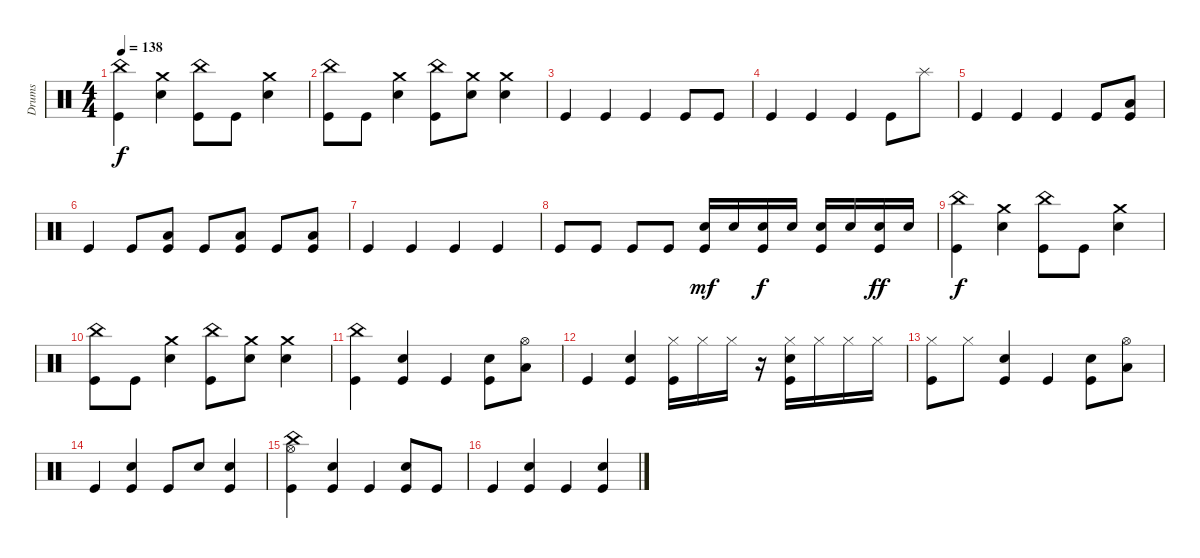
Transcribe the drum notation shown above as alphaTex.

\track ("Drums" "Drums") {instrument percussion}
\staff {score}
\articulation defaults
\ts (4 4)
\tempo 138
\clef neutral
\ks c
("China (hit)" "Kick (hit)").4{dy f} ("Crash medium (hit)" "Snare (hit) 2").4 ("China (hit)" "Kick (hit)").8 "Kick (hit)".8 ("Crash medium (hit)" "Snare (hit) 2").4 |
("China (hit)" "Kick (hit)").8 "Kick (hit)".8 ("Crash medium (hit)" "Snare (hit) 2").4 ("China (hit)" "Kick (hit)").8 ("Crash medium (hit)" "Snare (hit) 2").8 ("Crash medium (hit)" "Snare (hit) 2").4 |
"Kick (hit)".4 "Kick (hit)".4 "Kick (hit)".4 "Kick (hit)".8 "Kick (hit)".8 |
"Kick (hit)".4 "Kick (hit)".4 "Kick (hit)".4 "Kick (hit)".8 "Splash (hit)".8 |
"Kick (hit)".4 "Kick (hit)".4 "Kick (hit)".4 "Kick (hit)".8 ("Low Tom (hit)" "Kick (hit)").8 |
"Kick (hit)".4 "Kick (hit)".8 ("Low Tom (hit)" "Kick (hit)").8 "Kick (hit)".8 ("Low Tom (hit)" "Kick (hit)").8 "Kick (hit)".8 ("Low Tom (hit)" "Kick (hit)").8 |
"Kick (hit)".4 "Kick (hit)".4 "Kick (hit)".4 "Kick (hit)".4 |
"Kick (hit)".8 "Kick (hit)".8 "Kick (hit)".8 "Kick (hit)".8 ("Snare (hit) 2" "Kick (hit)").16{dy mf} "Snare (hit) 2".16 ("Snare (hit) 2" "Kick (hit)").16{dy f} "Snare (hit) 2".16 ("Snare (hit) 2" "Kick (hit)").16 "Snare (hit) 2".16 ("Snare (hit) 2" "Kick (hit)").16{dy ff} "Snare (hit) 2".16 |
("China (hit)" "Kick (hit)").4{dy f} ("Crash medium (hit)" "Snare (hit) 2").4 ("China (hit)" "Kick (hit)").8 "Kick (hit)".8 ("Crash medium (hit)" "Snare (hit) 2").4 |
("China (hit)" "Kick (hit)").8 "Kick (hit)".8 ("Crash medium (hit)" "Snare (hit) 2").4 ("China (hit)" "Kick (hit)").8 ("Crash medium (hit)" "Snare (hit) 2").8 ("Crash medium (hit)" "Snare (hit) 2").4 |
("China (hit)" "Kick (hit)").4 ("Snare (hit) 2" "Kick (hit)").4 "Kick (hit)".4 ("Snare (hit) 2" "Kick (hit)").8 ("Hi-Hat (open)" "Low Tom (hit)").8 |
"Kick (hit)".4 ("Snare (hit) 2" "Kick (hit)").4 ("Hi-Hat (closed)" "Kick (hit)").16 "Hi-Hat (closed)".16 "Hi-Hat (closed)".16 r.16 ("Hi-Hat (closed)" "Snare (hit) 2" "Kick (hit)").16 "Hi-Hat (closed)".16 "Hi-Hat (closed)".16 "Hi-Hat (closed)".16 |
("Hi-Hat (closed)" "Kick (hit)").8 "Hi-Hat (closed)".8 ("Snare (hit) 2" "Kick (hit)").4 "Kick (hit)".4 ("Snare (hit) 2" "Kick (hit)").8 ("Hi-Hat (open)" "Low Tom (hit)").8 |
"Kick (hit)".4 ("Snare (hit) 2" "Kick (hit)").4 "Kick (hit)".8 "Snare (hit) 2".8 ("Snare (hit) 2" "Kick (hit)").4 |
("China (hit)" "Hi-Hat (open)" "Kick (hit)").4 ("Snare (hit) 2" "Kick (hit)").4 "Kick (hit)".4 ("Snare (hit) 2" "Kick (hit)").8 "Kick (hit)".8 |
"Kick (hit)".4 ("Snare (hit) 2" "Kick (hit)").4 "Kick (hit)".4 ("Snare (hit) 2" "Kick (hit)").4
